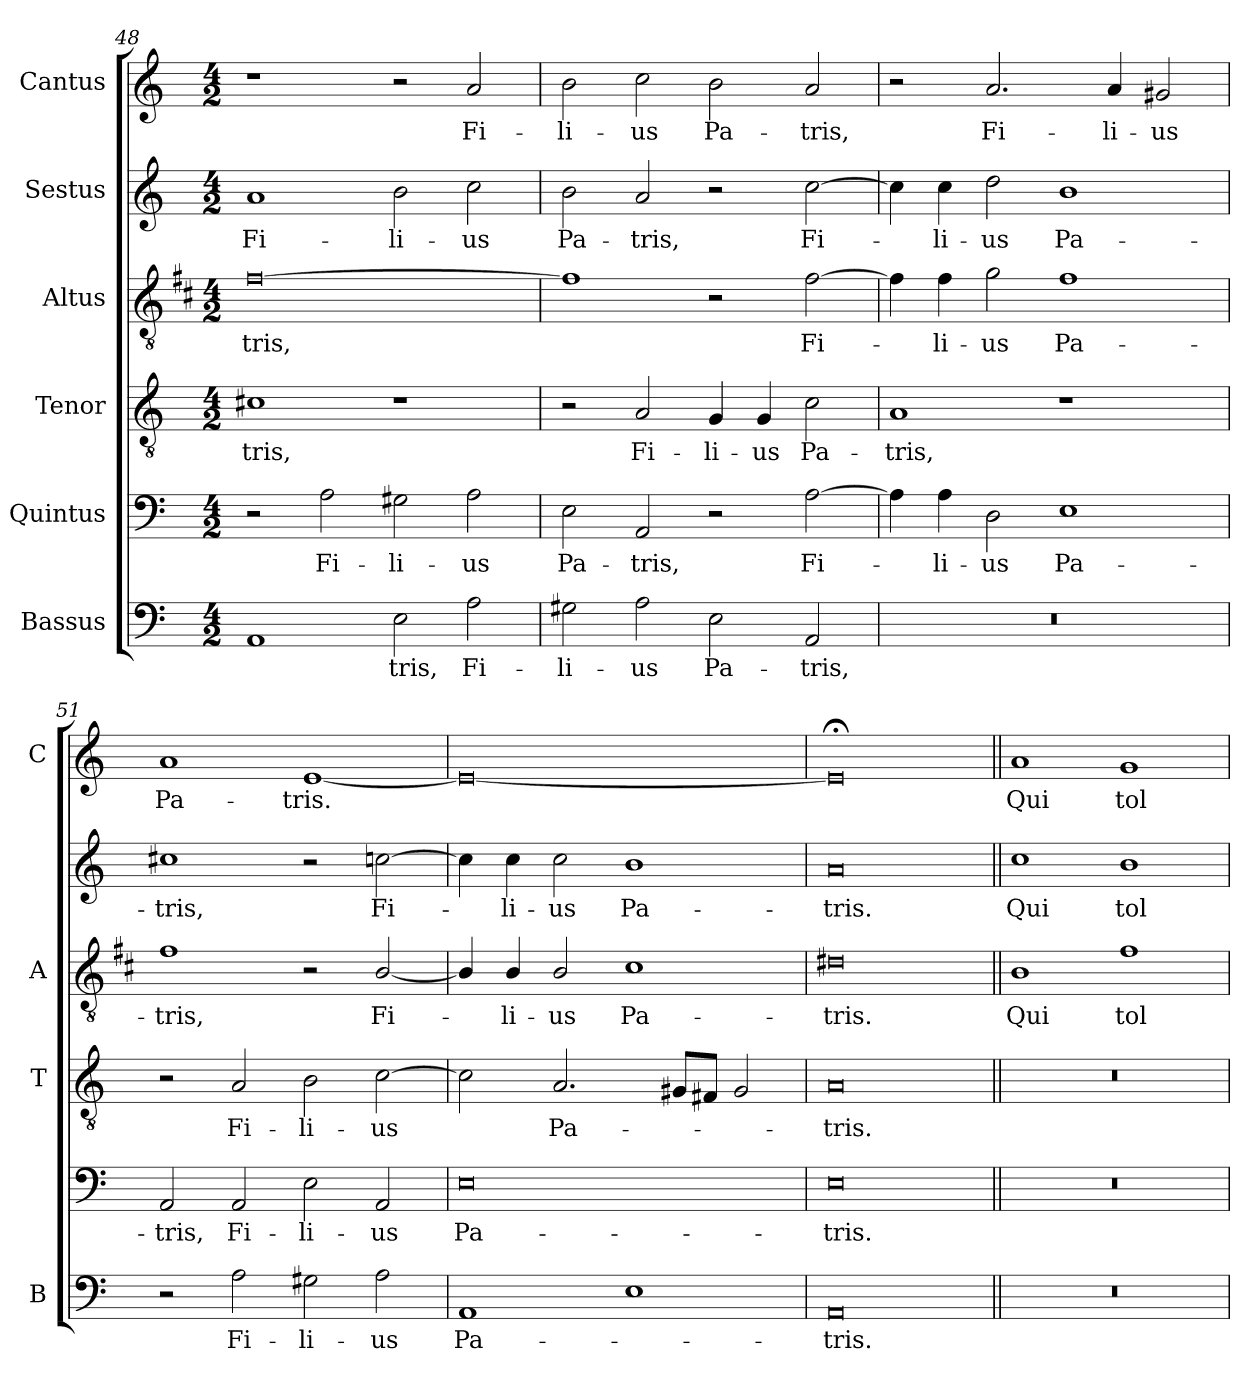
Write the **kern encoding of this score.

**kern	**text	**kern	**text	**kern	**text	**kern	**text	**kern	**text	**kern	**text
*part6	*part6	*part5	*part5	*part4	*part4	*part3	*part3	*part2	*part2	*part1	*part1
*staff6	*staff6	*staff5	*staff5	*staff4	*staff4	*staff3	*staff3	*staff2	*staff2	*staff1	*staff1
*I"Bassus	*	*I"Quintus	*	*I"Tenor	*	*I"Altus	*	*I"Sestus	*	*I"Cantus	*
*I'B	*	*	*	*I'T	*	*I'A	*	*	*	*I'C	*
*clefF4	*	*clefF4	*	*clefGv2	*	*clefGv2	*	*clefG2	*	*clefG2	*
*	*	*	*	*	*	*ITrd1c2	*	*	*	*	*
*k[]	*	*k[]	*	*k[]	*	*k[]	*	*k[]	*	*k[]	*
*C:	*	*C:	*	*C:	*	*C:	*	*C:	*	*C:	*
*M4/2	*	*M4/2	*	*M4/2	*	*M4/2	*	*M4/2	*	*M4/2	*
=48	=48	=48	=48	=48	=48	=48	=48	=48	=48	=48	=48
!	!	!	!	!	!LO:LY:b	!	!LO:LY:b	!	!LO:LY:b	!	!
1AA	.	2r	.	1c#X	-tris,	[0e	-tris,	1a	Fi-	1r	.
!	!	!	!LO:LY:b	!	!	!	!	!	!	!	!
.	.	2A\	Fi-	.	.	.	.	.	.	.	.
!	!LO:LY:b	!	!LO:LY:b	!	!	!	!	!	!LO:LY:b	!	!
2E\	-tris,	2G#X\	-li-	1r	.	.	.	2b\	-li-	2r	.
!	!LO:LY:b	!	!LO:LY:b	!	!	!	!	!	!LO:LY:b	!	!LO:LY:b
2A\	Fi-	2A\	-us	.	.	.	.	2cc\	-us	2a/	Fi-
!!LO:LB:g=z
=49	=49	=49	=49	=49	=49	=49	=49	=49	=49	=49	=49
!	!LO:LY:b	!	!LO:LY:b	!	!	!	!	!	!LO:LY:b	!	!LO:LY:b
2G#X\	-li-	2E\	Pa-	2r	.	1e]	.	2b\	Pa-	2b\	-li-
!	!LO:LY:b	!	!LO:LY:b	!	!LO:LY:b	!	!	!	!LO:LY:b	!	!LO:LY:b
2A\	-us	2AA/	-tris,	2A/	Fi-	.	.	2a/	-tris,	2cc\	-us
!	!LO:LY:b	!	!	!	!LO:LY:b	!	!	!	!	!	!LO:LY:b
2E\	Pa-	2r	.	4G/	-li-	2r	.	2r	.	2b\	Pa-
!	!	!	!	!	!LO:LY:b	!	!	!	!	!	!
.	.	.	.	4G/	-us	.	.	.	.	.	.
!	!LO:LY:b	!	!LO:LY:b	!	!LO:LY:b	!	!LO:LY:b	!	!LO:LY:b	!	!LO:LY:b
2AA/	-tris,	[2A\	Fi-	2c\	Pa-	[2e\	Fi-	[2cc\	Fi-	2a/	-tris,
=50	=50	=50	=50	=50	=50	=50	=50	=50	=50	=50	=50
!	!	!	!	!	!LO:LY:b	!	!	!	!	!	!
0r	.	4A\]	.	1A	-tris,	4e\]	.	4cc\]	.	2r	.
!	!	!	!LO:LY:b	!	!	!	!LO:LY:b	!	!LO:LY:b	!	!
.	.	4A\	-li-	.	.	4e\	-li-	4cc\	-li-	.	.
!	!	!	!LO:LY:b	!	!	!	!LO:LY:b	!	!LO:LY:b	!	!LO:LY:b
.	.	2D\	-us	.	.	2f\	-us	2dd\	-us	2.a/	Fi-
!	!	!	!LO:LY:b	!	!	!	!LO:LY:b	!	!LO:LY:b	!	!
.	.	1E	Pa-	1r	.	1e	Pa-	1b	Pa-	.	.
!	!	!	!	!	!	!	!	!	!	!	!LO:LY:b
.	.	.	.	.	.	.	.	.	.	4a/	-li-
!	!	!	!	!	!	!	!	!	!	!	!LO:LY:b
.	.	.	.	.	.	.	.	.	.	2g#X/	-us
=51	=51	=51	=51	=51	=51	=51	=51	=51	=51	=51	=51
!	!	!	!LO:LY:b	!	!	!	!LO:LY:b	!	!LO:LY:b	!	!LO:LY:b
2r	.	2AA/	-tris,	2r	.	1e	-tris,	1cc#X	-tris,	1a	Pa-
!	!LO:LY:b	!	!LO:LY:b	!	!LO:LY:b	!	!	!	!	!	!
2A\	Fi-	2AA/	Fi-	2A/	Fi-	.	.	.	.	.	.
!	!LO:LY:b	!	!LO:LY:b	!	!LO:LY:b	!	!	!	!	!	!LO:LY:b
2G#X\	-li-	2E\	-li-	2B\	-li-	2r	.	2r	.	[1e	-tris.
!	!LO:LY:b	!	!LO:LY:b	!	!LO:LY:b	!	!LO:LY:b	!	!LO:LY:b	!	!
2A\	-us	2AA/	-us	[2c\	-us	[2A/	Fi-	[2ccn\	Fi-	.	.
=52	=52	=52	=52	=52	=52	=52	=52	=52	=52	=52	=52
!	!LO:LY:b	!	!LO:LY:b	!	!	!	!	!	!	!	!
1AA	Pa-	0E	Pa-	2c\]	.	4A/]	.	4cc\]	.	0e_	.
!	!	!	!	!	!	!	!LO:LY:b	!	!LO:LY:b	!	!
.	.	.	.	.	.	4A/	-li-	4cc\	-li-	.	.
!	!	!	!	!	!LO:LY:b	!	!LO:LY:b	!	!LO:LY:b	!	!
.	.	.	.	2.A/	Pa-	2A/	-us	2cc\	-us	.	.
!	!	!	!	!	!	!	!LO:LY:b	!	!LO:LY:b	!	!
1E	.	.	.	.	.	1B	Pa-	1b	Pa-	.	.
.	.	.	.	8G#X/L	.	.	.	.	.	.	.
.	.	.	.	8F#X/J	.	.	.	.	.	.	.
.	.	.	.	2G#/	.	.	.	.	.	.	.
=53	=53	=53	=53	=53	=53	=53	=53	=53	=53	=53	=53
!	!LO:LY:b	!	!LO:LY:b	!	!LO:LY:b	!	!LO:LY:b	!	!LO:LY:b	!	!
0AA	-tris.	0E	-tris.	0A	-tris.	0c#X	-tris.	0a	-tris.	0e;<]	.
!!LO:LB:g=z
=54||	=54||	=54||	=54||	=54||	=54||	=54||	=54||	=54||	=54||	=54||	=54||
!	!	!	!	!	!	!	!LO:LY:b	!	!LO:LY:b	!	!LO:LY:b
0r	.	0r	.	0r	.	1A	Qui	1cc	Qui	1a	Qui
!	!	!	!	!	!	!	!LO:LY:b	!	!LO:LY:b	!	!LO:LY:b
.	.	.	.	.	.	1e	tol-	1b	tol-	1g	tol-
=	=	=	=	=	=	=	=	=	=	=	=
*-	*-	*-	*-	*-	*-	*-	*-	*-	*-	*-	*-
